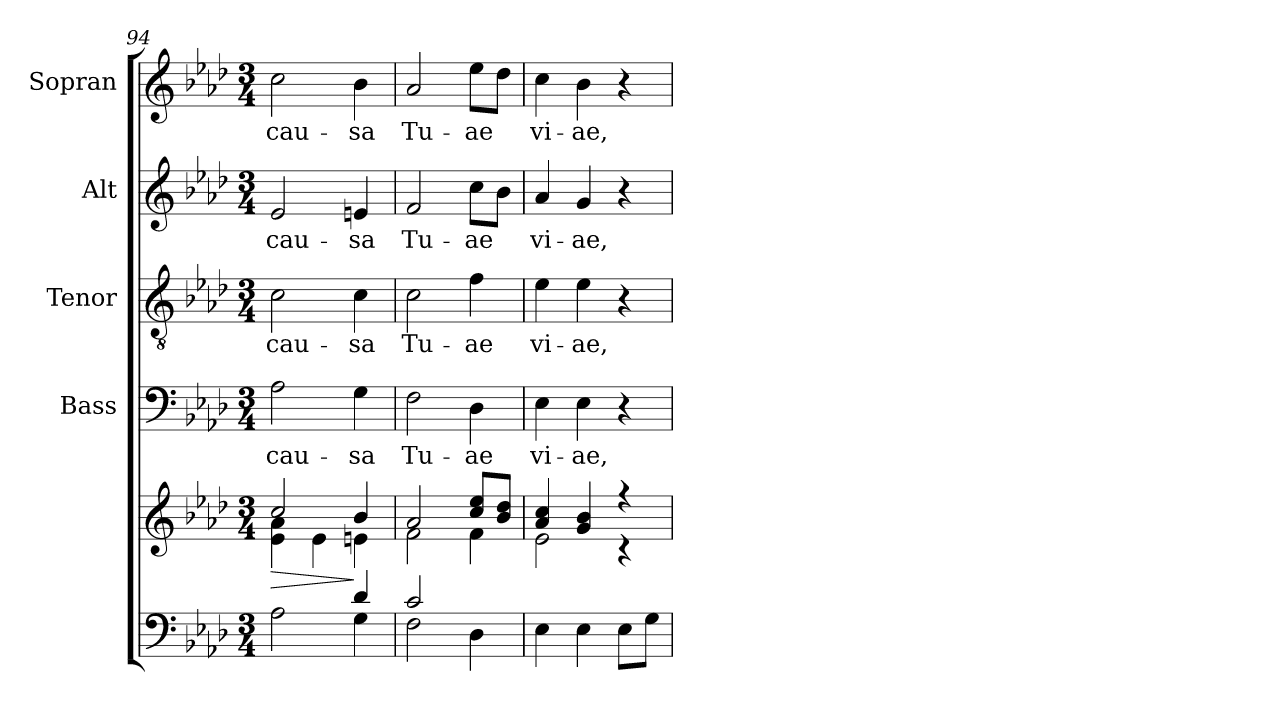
**kern	**kern	**dynam	**kern	**text	**kern	**text	**kern	**text	**kern	**text
*part5	*part5	*part5	*part4	*part4	*part3	*part3	*part2	*part2	*part1	*part1
*staff6	*staff5	*staff5/6	*staff4	*staff4	*staff3	*staff3	*staff2	*staff2	*staff1	*staff1
*	*	*	*I"Bass	*	*I"Tenor	*	*I"Alt	*	*I"Sopran	*
*	*	*	*I'B.	*	*I'T.	*	*I'A.	*	*I'S.	*
*clefF4	*clefG2	*	*clefF4	*	*clefGv2	*	*clefG2	*	*clefG2	*
*k[b-e-a-d-]	*k[b-e-a-d-]	*	*k[b-e-a-d-]	*	*k[b-e-a-d-]	*	*k[b-e-a-d-]	*	*k[b-e-a-d-]	*
*A-:	*A-:	*	*A-:	*	*A-:	*	*A-:	*	*A-:	*
*M3/4	*M3/4	*	*M3/4	*	*M3/4	*	*M3/4	*	*M3/4	*
=94	=94	=94	=94	=94	=94	=94	=94	=94	=94	=94
*^	*	*	*	*	*	*	*	*	*	*
!	!	!	!LO:HP:b	!	!LO:LY:b	!	!LO:LY:b	!	!LO:LY:b	!	!LO:LY:b
*	*	*^	*	*	*	*	*	*	*	*	*
2ryy	2A-\	2cc/	4e-\ 4a-\	>	2A-\	cau-	2c\	cau-	2e-/	cau-	2cc\	cau-
.	.	.	4e-\	.	.	.	.	.	.	.	.	.
!	!	!	!	!	!	!LO:LY:b	!	!LO:LY:b	!	!LO:LY:b	!	!LO:LY:b
4d-/	4G\	4b-/	4en\	]	4G\	-sa	4c\	-sa	4en/	-sa	4b-\	-sa
=95	=95	=95	=95	=95	=95	=95	=95	=95	=95	=95	=95	=95
!	!	!	!	!	!	!LO:LY:b	!	!LO:LY:b	!	!LO:LY:b	!	!LO:LY:b
2c/	2F\	2a-/	2f\	.	2F\	Tu-	2c\	Tu-	2f/	Tu-	2a-/	Tu-
!	!	!	!	!	!	!LO:LY:b	!	!LO:LY:b	!	!LO:LY:b	!	!LO:LY:b
4ryy	4D-\	8cc/ 8ee-/L	4f\	.	4D-\	-ae	4f\	-ae	8cc\L	-ae	8ee-\L	-ae
.	.	8b-/ 8dd-/J	.	.	.	.	.	.	8b-\J	.	8dd-\J	.
*v	*v	*	*	*	*	*	*	*	*	*	*	*
=96	=96	=96	=96	=96	=96	=96	=96	=96	=96	=96	=96
!	!	!	!	!	!LO:LY:b	!	!LO:LY:b	!	!LO:LY:b	!	!LO:LY:b
4E-\	4a-/ 4cc/	2e-\	.	4E-\	vi-	4e-\	vi-	4a-/	vi-	4cc\	vi-
!	!	!	!	!	!LO:LY:b	!	!LO:LY:b	!	!LO:LY:b	!	!LO:LY:b
4E-\	4g/ 4b-/	.	.	4E-\	-ae,	4e-\	-ae,	4g/	-ae,	4b-\	-ae,
8E-\L	4r	4r	.	4r	.	4r	.	4r	.	4r	.
8G\J	.	.	.	.	.	.	.	.	.	.	.
*	*v	*v	*	*	*	*	*	*	*	*	*
=	=	=	=	=	=	=	=	=	=	=
*-	*-	*-	*-	*-	*-	*-	*-	*-	*-	*-
